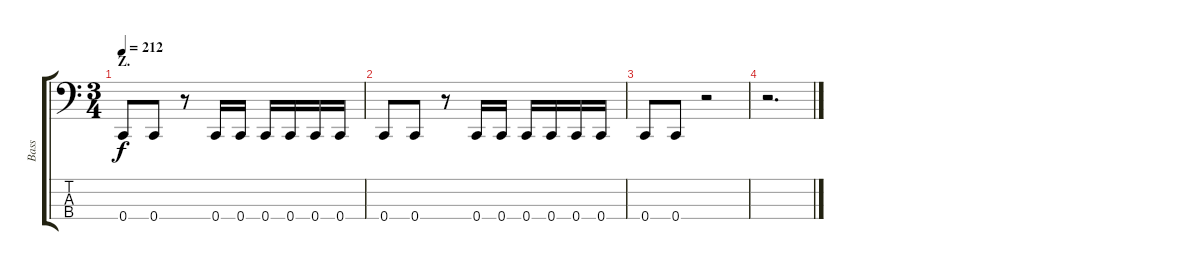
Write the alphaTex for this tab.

\track ("Bass" "Bass") {instrument electricbasspick}
\staff {score tabs}
\tuning (F2 C2 G1 C1) {hide}
\ts (3 4)
\section ("" "Z.")
\tempo 212
\clef f4
\ks c
0.4.8{dy f} 0.4.8 r.8 0.4.16 0.4.16 0.4.16 0.4.16 0.4.16 0.4.16 |
0.4.8 0.4.8 r.8 0.4.16 0.4.16 0.4.16 0.4.16 0.4.16 0.4.16 |
0.4.8 0.4.8 r.2 |
r.2{d}
